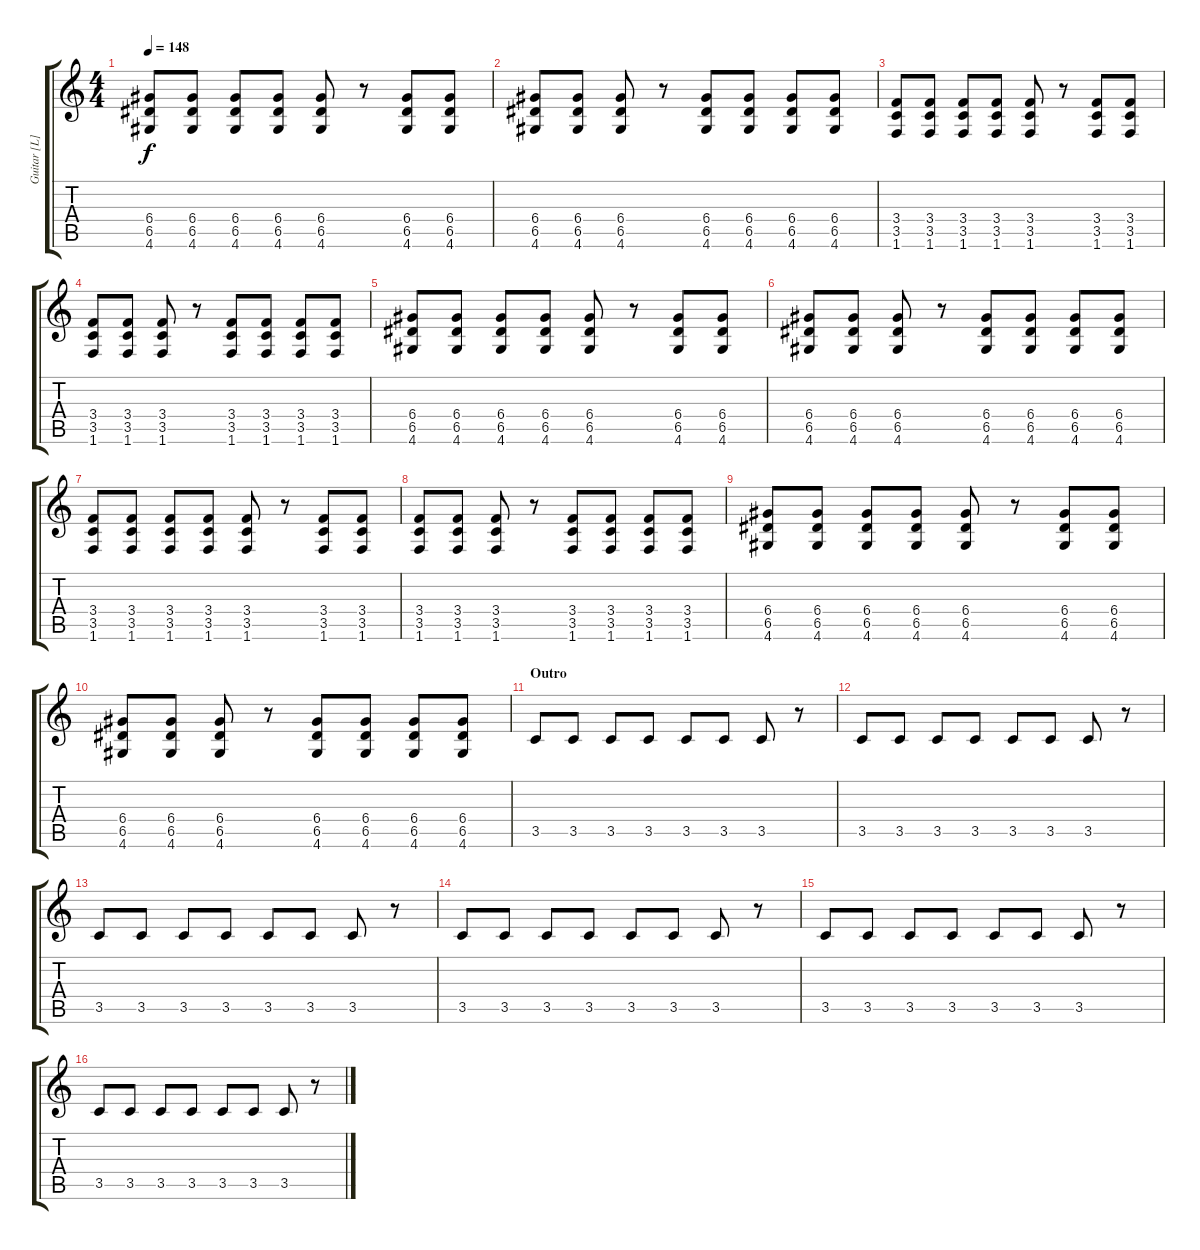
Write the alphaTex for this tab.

\track ("Guitar [L]" "Guitar [L]") {instrument overdrivenguitar}
\staff {score tabs}
\tuning (E4 B3 G3 D3 A2 E2) {hide}
\ts (4 4)
\tempo 148
\clef g2
\ks c
(6.4 6.5 4.6).8{dy f} (6.4 6.5 4.6).8 (6.4 6.5 4.6).8 (6.4 6.5 4.6).8 (6.4 6.5 4.6).8 r.8 (6.4 6.5 4.6).8 (6.4 6.5 4.6).8 |
(6.4 6.5 4.6).8 (6.4 6.5 4.6).8 (6.4 6.5 4.6).8 r.8 (6.4 6.5 4.6).8 (6.4 6.5 4.6).8 (6.4 6.5 4.6).8 (6.4 6.5 4.6).8 |
(3.4 3.5 1.6).8 (3.4 3.5 1.6).8 (3.4 3.5 1.6).8 (3.4 3.5 1.6).8 (3.4 3.5 1.6).8 r.8 (3.4 3.5 1.6).8 (3.4 3.5 1.6).8 |
(3.4 3.5 1.6).8 (3.4 3.5 1.6).8 (3.4 3.5 1.6).8 r.8 (3.4 3.5 1.6).8 (3.4 3.5 1.6).8 (3.4 3.5 1.6).8 (3.4 3.5 1.6).8 |
(6.4 6.5 4.6).8 (6.4 6.5 4.6).8 (6.4 6.5 4.6).8 (6.4 6.5 4.6).8 (6.4 6.5 4.6).8 r.8 (6.4 6.5 4.6).8 (6.4 6.5 4.6).8 |
(6.4 6.5 4.6).8 (6.4 6.5 4.6).8 (6.4 6.5 4.6).8 r.8 (6.4 6.5 4.6).8 (6.4 6.5 4.6).8 (6.4 6.5 4.6).8 (6.4 6.5 4.6).8 |
(3.4 3.5 1.6).8 (3.4 3.5 1.6).8 (3.4 3.5 1.6).8 (3.4 3.5 1.6).8 (3.4 3.5 1.6).8 r.8 (3.4 3.5 1.6).8 (3.4 3.5 1.6).8 |
(3.4 3.5 1.6).8 (3.4 3.5 1.6).8 (3.4 3.5 1.6).8 r.8 (3.4 3.5 1.6).8 (3.4 3.5 1.6).8 (3.4 3.5 1.6).8 (3.4 3.5 1.6).8 |
(6.4 6.5 4.6).8 (6.4 6.5 4.6).8 (6.4 6.5 4.6).8 (6.4 6.5 4.6).8 (6.4 6.5 4.6).8 r.8 (6.4 6.5 4.6).8 (6.4 6.5 4.6).8 |
(6.4 6.5 4.6).8 (6.4 6.5 4.6).8 (6.4 6.5 4.6).8 r.8 (6.4 6.5 4.6).8 (6.4 6.5 4.6).8 (6.4 6.5 4.6).8 (6.4 6.5 4.6).8 |
\section ("" "Outro")
3.5.8 3.5.8 3.5.8 3.5.8 3.5.8 3.5.8 3.5.8 r.8 |
3.5.8 3.5.8 3.5.8 3.5.8 3.5.8 3.5.8 3.5.8 r.8 |
3.5.8 3.5.8 3.5.8 3.5.8 3.5.8 3.5.8 3.5.8 r.8 |
3.5.8 3.5.8 3.5.8 3.5.8 3.5.8 3.5.8 3.5.8 r.8 |
3.5.8 3.5.8 3.5.8 3.5.8 3.5.8 3.5.8 3.5.8 r.8 |
3.5.8 3.5.8 3.5.8 3.5.8 3.5.8 3.5.8 3.5.8 r.8
